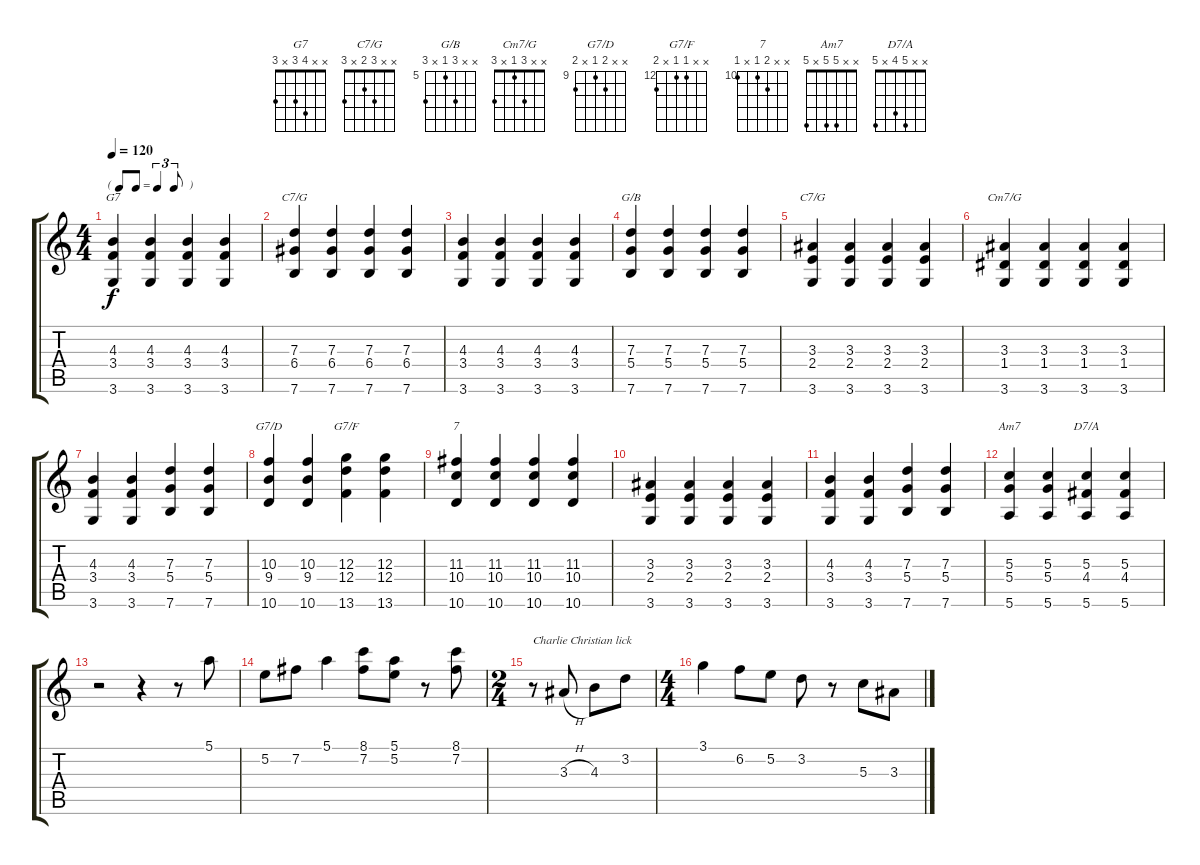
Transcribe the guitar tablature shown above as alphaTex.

\track "" {instrument acousticguitarnylon}
\staff {score tabs}
\tuning (E4 B3 G3 D3 A2 E2) {hide}
\chord ("G7" x x 4 3 x 3)
\chord ("C7/G" x x 7 6 x 7) {firstfret 6}
\chord ("G/B" x x 7 5 x 7) {firstfret 5}
\chord ("C7/G" x x 3 2 x 3)
\chord ("Cm7/G" x x 3 1 x 3)
\chord ("G7/D" x x 10 9 x 10) {firstfret 9}
\chord ("G7/F" x x 12 12 x 13) {firstfret 12}
\chord ("7" x x 11 10 x 10) {firstfret 10}
\chord ("Am7" x x 5 5 x 5)
\chord ("D7/A" x x 5 4 x 5)
\ts (4 4)
\tf triplet8th
\tempo 120
\clef g2
\ks c
(4.3 3.4 3.6).4{ch "G7" dy f instrument acousticguitarnylon} (4.3 3.4 3.6).4 (4.3 3.4 3.6).4 (4.3 3.4 3.6).4 |
(7.3 6.4 7.6).4{ch "C7/G"} (7.3 6.4 7.6).4 (7.3 6.4 7.6).4 (7.3 6.4 7.6).4 |
(4.3 3.4 3.6).4 (4.3 3.4 3.6).4 (4.3 3.4 3.6).4 (4.3 3.4 3.6).4 |
(7.3 5.4 7.6).4{ch "G/B"} (7.3 5.4 7.6).4 (7.3 5.4 7.6).4 (7.3 5.4 7.6).4 |
(3.3 2.4 3.6).4{ch "C7/G"} (3.3 2.4 3.6).4 (3.3 2.4 3.6).4 (3.3 2.4 3.6).4 |
(3.3 1.4 3.6).4{ch "Cm7/G"} (3.3 1.4 3.6).4 (3.3 1.4 3.6).4 (3.3 1.4 3.6).4 |
(4.3 3.4 3.6).4 (4.3 3.4 3.6).4 (7.3 5.4 7.6).4 (7.3 5.4 7.6).4 |
(10.3 9.4 10.6).4{ch "G7/D"} (10.3 9.4 10.6).4 (12.3 12.4 13.6).4{ch "G7/F"} (12.3 12.4 13.6).4 |
(11.3 10.4 10.6).4{ch "7"} (11.3 10.4 10.6).4 (11.3 10.4 10.6).4 (11.3 10.4 10.6).4 |
(3.3 2.4 3.6).4 (3.3 2.4 3.6).4 (3.3 2.4 3.6).4 (3.3 2.4 3.6).4 |
(4.3 3.4 3.6).4 (4.3 3.4 3.6).4 (7.3 5.4 7.6).4 (7.3 5.4 7.6).4 |
(5.3 5.4 5.6).4{ch "Am7"} (5.3 5.4 5.6).4 (5.3 4.4 5.6).4{ch "D7/A"} (5.3 4.4 5.6).4 |
r.2 r.4 r.8 5.1.8 |
5.2.8 7.2.8 5.1.4 (8.1 7.2).8 (5.1 5.2).8 r.8 (8.1 7.2).8 |
\ts (2 4)
r.8{txt "Charlie Christian lick"} 3.3{h}.8 4.3.8 3.2.8 |
\ts (4 4)
3.1.4 6.2.8 5.2.8 3.2.8 r.8 5.3.8 3.3.8
